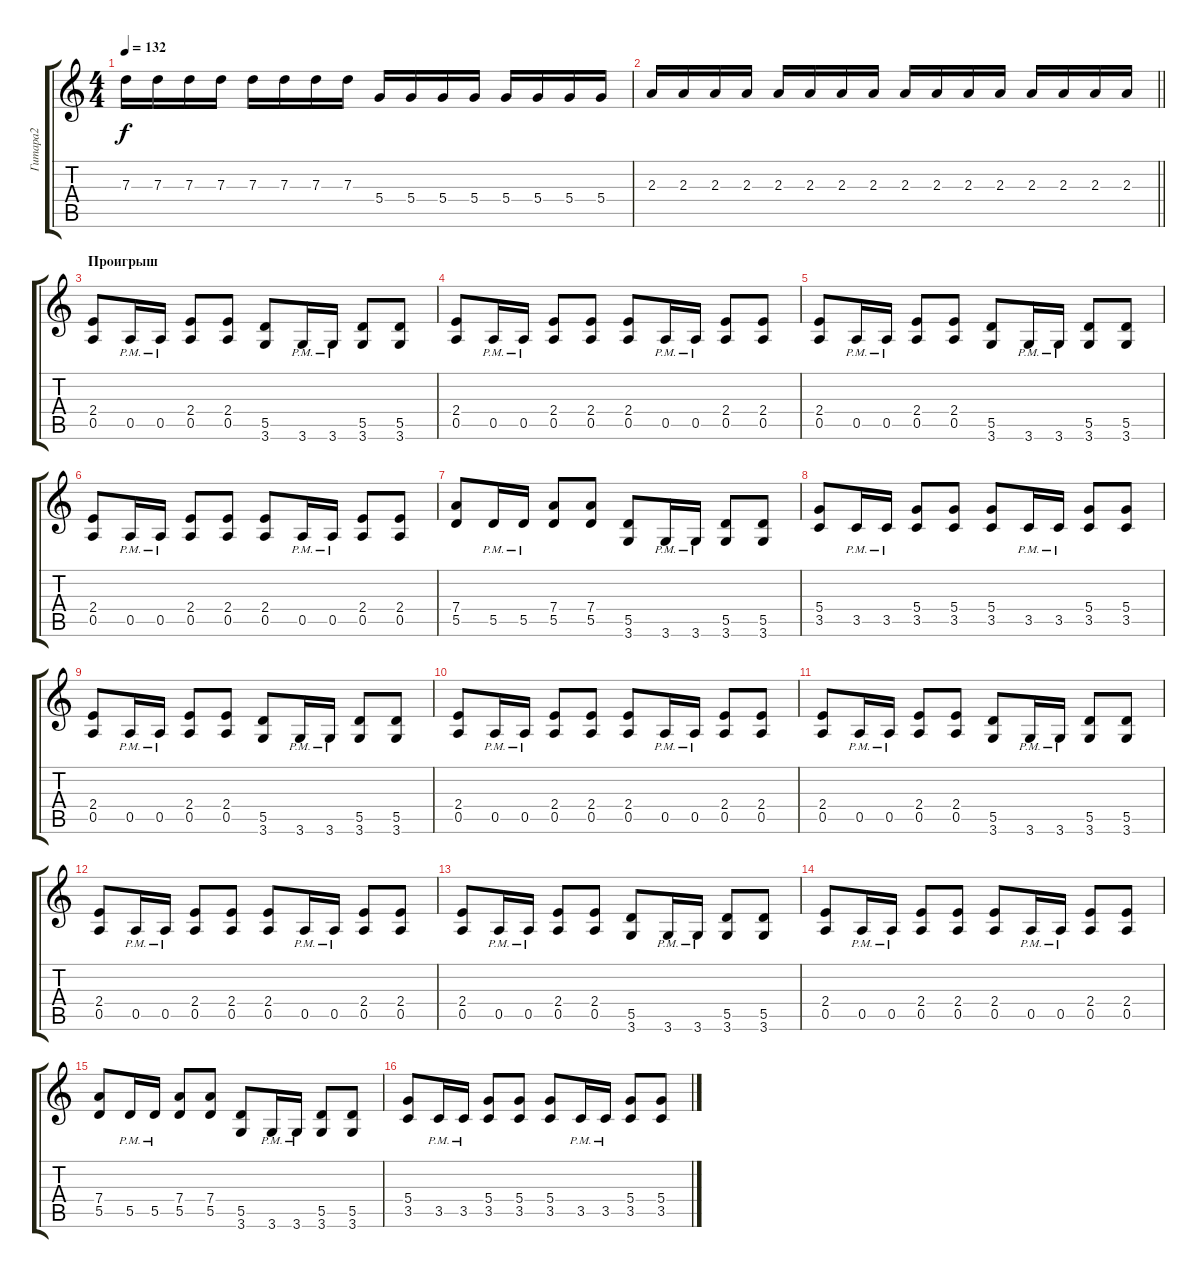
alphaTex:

\track ("Гитара2" "Гитара2") {instrument distortionguitar}
\staff {score tabs}
\tuning (E4 B3 G3 D3 A2 E2) {hide}
\ts (4 4)
\tempo 132
\clef g2
\ks c
7.3.16{dy f} 7.3.16 7.3.16 7.3.16 7.3.16 7.3.16 7.3.16 7.3.16 5.4.16 5.4.16 5.4.16 5.4.16 5.4.16 5.4.16 5.4.16 5.4.16 |
\barLineRight lightlight
2.3.16 2.3.16 2.3.16 2.3.16 2.3.16 2.3.16 2.3.16 2.3.16 2.3.16 2.3.16 2.3.16 2.3.16 2.3.16 2.3.16 2.3.16 2.3.16 |
\section ("" "Проигрыш")
(2.4 0.5).8 0.5{pm}.16 0.5{pm}.16 (2.4 0.5).8 (2.4 0.5).8 (5.5 3.6).8 3.6{pm}.16 3.6{pm}.16 (5.5 3.6).8 (5.5 3.6).8 |
(2.4 0.5).8 0.5{pm}.16 0.5{pm}.16 (2.4 0.5).8 (2.4 0.5).8 (2.4 0.5).8 0.5{pm}.16 0.5{pm}.16 (2.4 0.5).8 (2.4 0.5).8 |
(2.4 0.5).8 0.5{pm}.16 0.5{pm}.16 (2.4 0.5).8 (2.4 0.5).8 (5.5 3.6).8 3.6{pm}.16 3.6{pm}.16 (5.5 3.6).8 (5.5 3.6).8 |
(2.4 0.5).8 0.5{pm}.16 0.5{pm}.16 (2.4 0.5).8 (2.4 0.5).8 (2.4 0.5).8 0.5{pm}.16 0.5{pm}.16 (2.4 0.5).8 (2.4 0.5).8 |
(7.4 5.5).8 5.5{pm}.16 5.5{pm}.16 (7.4 5.5).8 (7.4 5.5).8 (5.5 3.6).8 3.6{pm}.16 3.6{pm}.16 (5.5 3.6).8 (5.5 3.6).8 |
(5.4 3.5).8 3.5{pm}.16 3.5{pm}.16 (5.4 3.5).8 (5.4 3.5).8 (5.4 3.5).8 3.5{pm}.16 3.5{pm}.16 (5.4 3.5).8 (5.4 3.5).8 |
(2.4 0.5).8 0.5{pm}.16 0.5{pm}.16 (2.4 0.5).8 (2.4 0.5).8 (5.5 3.6).8 3.6{pm}.16 3.6{pm}.16 (5.5 3.6).8 (5.5 3.6).8 |
(2.4 0.5).8 0.5{pm}.16 0.5{pm}.16 (2.4 0.5).8 (2.4 0.5).8 (2.4 0.5).8 0.5{pm}.16 0.5{pm}.16 (2.4 0.5).8 (2.4 0.5).8 |
(2.4 0.5).8 0.5{pm}.16 0.5{pm}.16 (2.4 0.5).8 (2.4 0.5).8 (5.5 3.6).8 3.6{pm}.16 3.6{pm}.16 (5.5 3.6).8 (5.5 3.6).8 |
(2.4 0.5).8 0.5{pm}.16 0.5{pm}.16 (2.4 0.5).8 (2.4 0.5).8 (2.4 0.5).8 0.5{pm}.16 0.5{pm}.16 (2.4 0.5).8 (2.4 0.5).8 |
(2.4 0.5).8 0.5{pm}.16 0.5{pm}.16 (2.4 0.5).8 (2.4 0.5).8 (5.5 3.6).8 3.6{pm}.16 3.6{pm}.16 (5.5 3.6).8 (5.5 3.6).8 |
(2.4 0.5).8 0.5{pm}.16 0.5{pm}.16 (2.4 0.5).8 (2.4 0.5).8 (2.4 0.5).8 0.5{pm}.16 0.5{pm}.16 (2.4 0.5).8 (2.4 0.5).8 |
(7.4 5.5).8 5.5{pm}.16 5.5{pm}.16 (7.4 5.5).8 (7.4 5.5).8 (5.5 3.6).8 3.6{pm}.16 3.6{pm}.16 (5.5 3.6).8 (5.5 3.6).8 |
(5.4 3.5).8 3.5{pm}.16 3.5{pm}.16 (5.4 3.5).8 (5.4 3.5).8 (5.4 3.5).8 3.5{pm}.16 3.5{pm}.16 (5.4 3.5).8 (5.4 3.5).8
